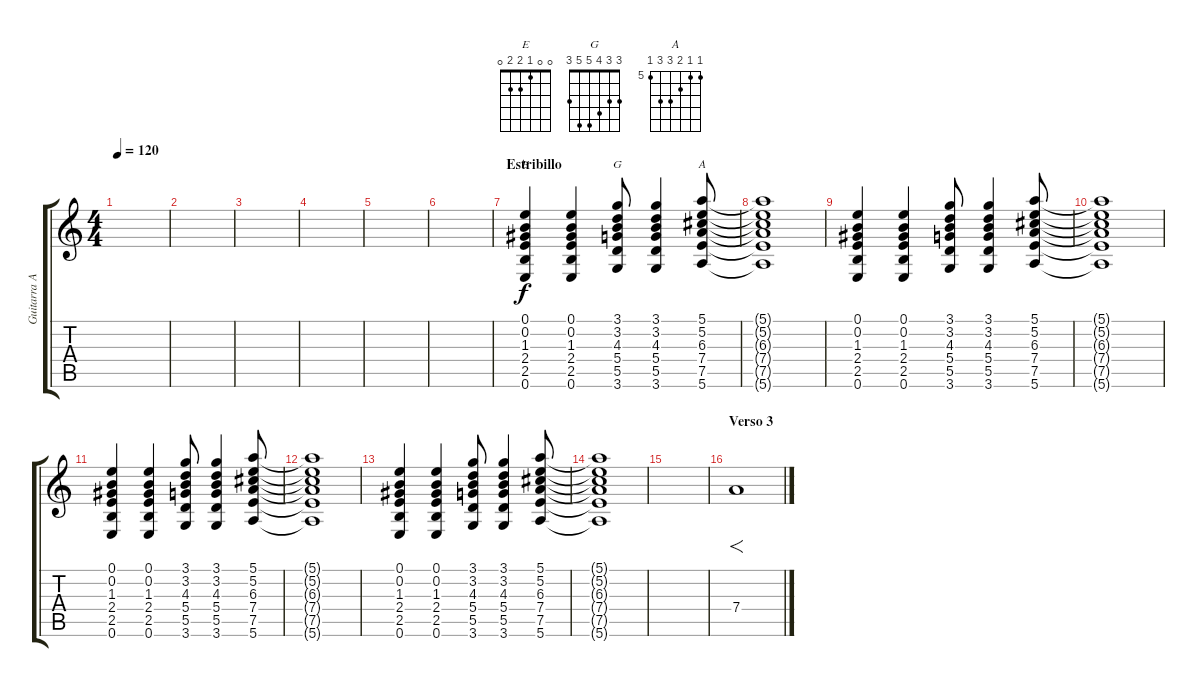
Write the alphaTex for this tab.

\track ("Guitarra Acompañamiento" "Guitarra A") {instrument electricguitarmuted}
\staff {score tabs}
\tuning (E4 B3 G3 D3 A2 E2) {hide}
\chord ("E" 0 0 1 2 2 0)
\chord ("G" 3 3 4 5 5 3)
\chord ("A" 5 5 6 7 7 5) {firstfret 5}
\ts (4 4)
\tempo 120
\clef g2
\ks c
|
|
|
|
|
|
\section ("" "Estribillo")
(0.1 0.2 1.3 2.4 2.5 0.6).4{ch "E"} (0.1 0.2 1.3 2.4 2.5 0.6).4 (3.1 3.2 4.3 5.4 5.5 3.6).8{ch "G"} (3.1 3.2 4.3 5.4 5.5 3.6).4 (5.1 5.2 6.3 7.4 7.5 5.6).8{ch "A"} |
(5.1{t} 5.2{t} 6.3{t} 7.4{t} 7.5{t} 5.6{t}).1 |
(0.1 0.2 1.3 2.4 2.5 0.6).4 (0.1 0.2 1.3 2.4 2.5 0.6).4 (3.1 3.2 4.3 5.4 5.5 3.6).8 (3.1 3.2 4.3 5.4 5.5 3.6).4 (5.1 5.2 6.3 7.4 7.5 5.6).8 |
(5.1{t} 5.2{t} 6.3{t} 7.4{t} 7.5{t} 5.6{t}).1 |
(0.1 0.2 1.3 2.4 2.5 0.6).4 (0.1 0.2 1.3 2.4 2.5 0.6).4 (3.1 3.2 4.3 5.4 5.5 3.6).8 (3.1 3.2 4.3 5.4 5.5 3.6).4 (5.1 5.2 6.3 7.4 7.5 5.6).8 |
(5.1{t} 5.2{t} 6.3{t} 7.4{t} 7.5{t} 5.6{t}).1 |
(0.1 0.2 1.3 2.4 2.5 0.6).4 (0.1 0.2 1.3 2.4 2.5 0.6).4 (3.1 3.2 4.3 5.4 5.5 3.6).8 (3.1 3.2 4.3 5.4 5.5 3.6).4 (5.1 5.2 6.3 7.4 7.5 5.6).8 |
(5.1{t} 5.2{t} 6.3{t} 7.4{t} 7.5{t} 5.6{t}).1 |
|
\section ("" "Verso 3")
7.4.1{f}
